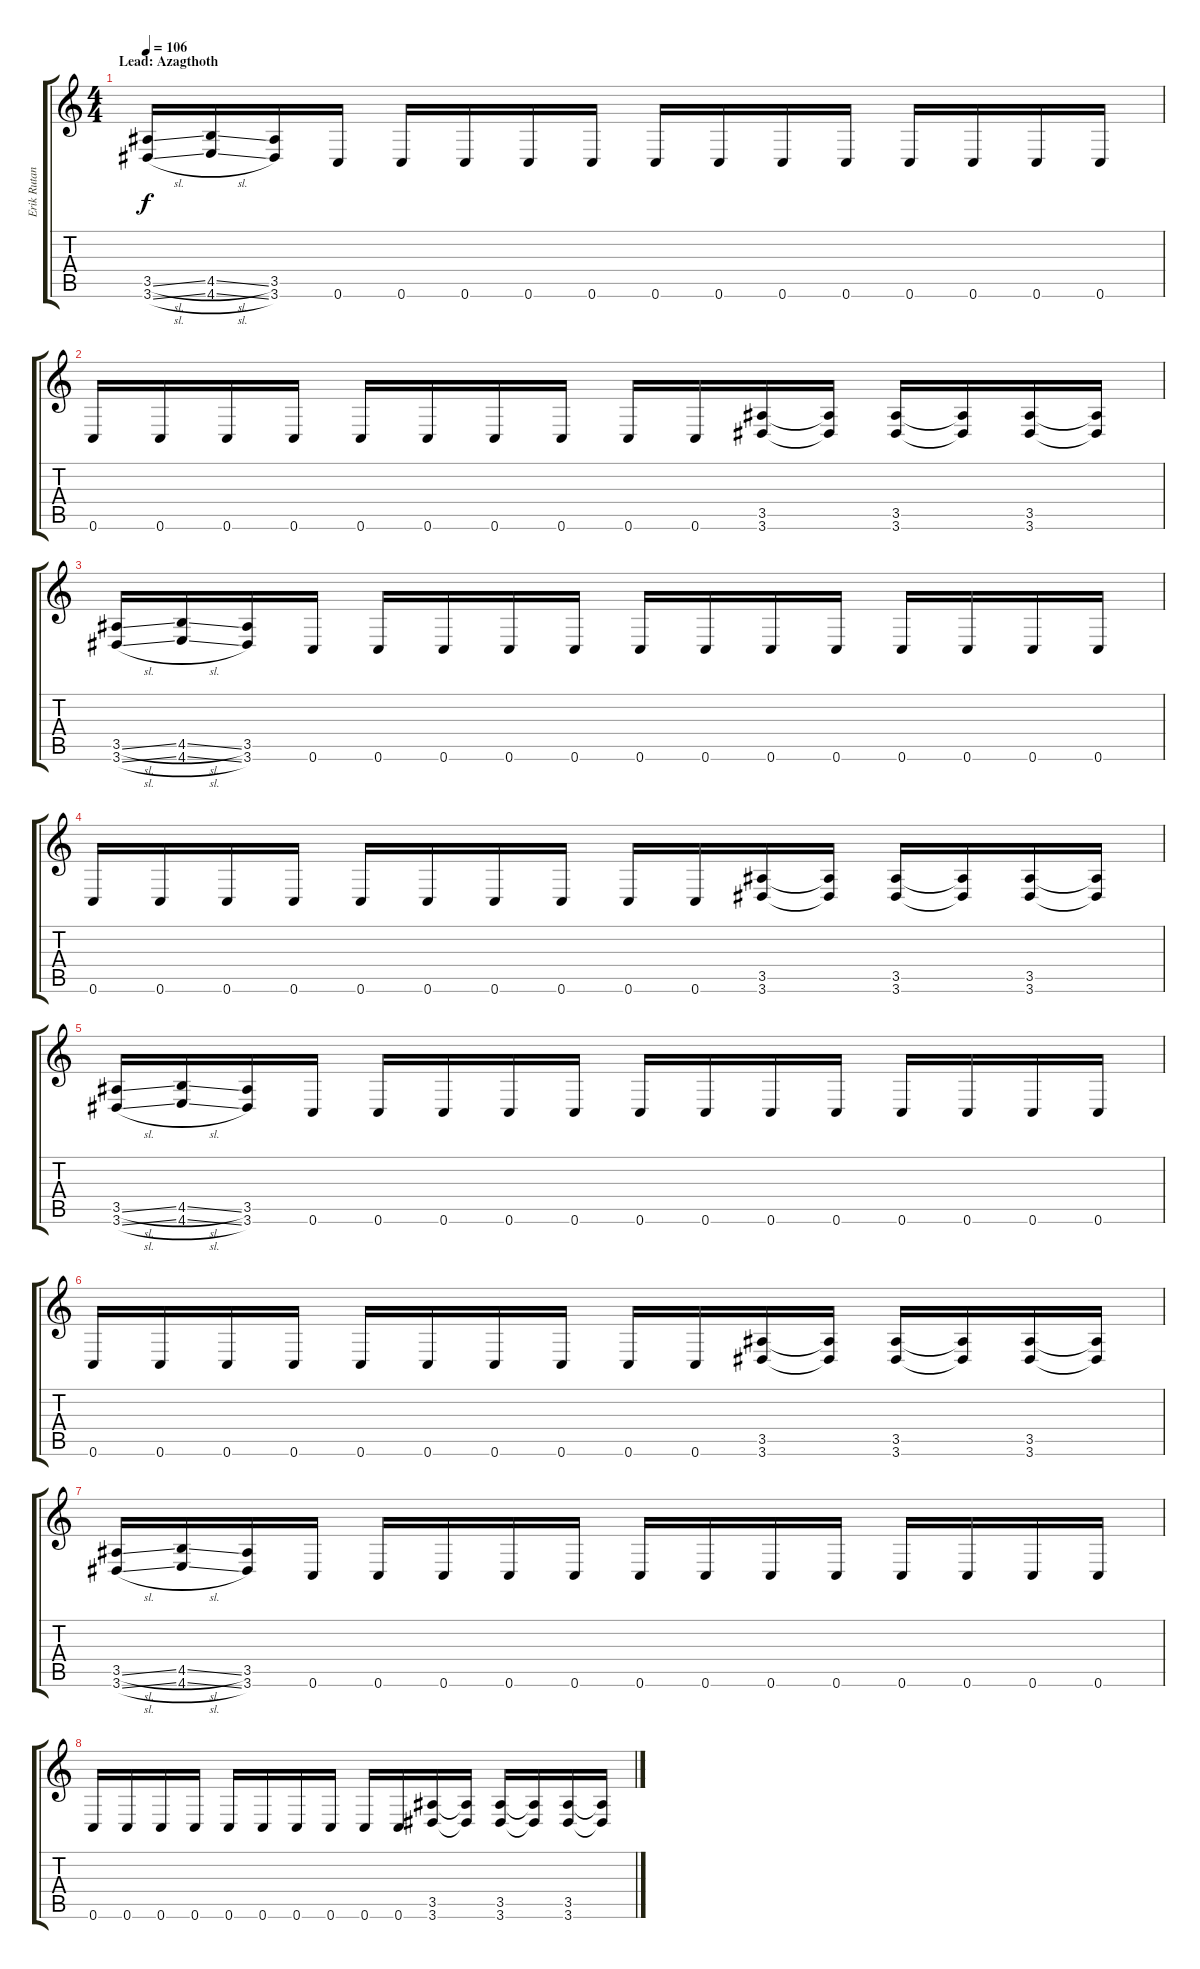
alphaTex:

\track ("Erik Rutan" "Erik Rutan") {instrument distortionguitar}
\staff {score tabs}
\tuning (D4 A3 F3 C3 G2 C2) {hide}
\ts (4 4)
\section ("" "Lead: Azagthoth")
\tempo 106
\clef g2
\ks c
(3.5{sl} 3.6{sl}).16{dy f} (4.5{sl} 4.6{sl}).16 (3.5 3.6).16 0.6.16 0.6.16 0.6.16 0.6.16 0.6.16 0.6.16 0.6.16 0.6.16 0.6.16 0.6.16 0.6.16 0.6.16 0.6.16 |
0.6.16 0.6.16 0.6.16 0.6.16 0.6.16 0.6.16 0.6.16 0.6.16 0.6.16 0.6.16 (3.5 3.6).16 (3.5{t} 3.6{t}).16 (3.5 3.6).16 (3.5{t} 3.6{t}).16 (3.5 3.6).16 (3.5{t} 3.6{t}).16 |
(3.5{sl} 3.6{sl}).16 (4.5{sl} 4.6{sl}).16 (3.5 3.6).16 0.6.16 0.6.16 0.6.16 0.6.16 0.6.16 0.6.16 0.6.16 0.6.16 0.6.16 0.6.16 0.6.16 0.6.16 0.6.16 |
0.6.16 0.6.16 0.6.16 0.6.16 0.6.16 0.6.16 0.6.16 0.6.16 0.6.16 0.6.16 (3.5 3.6).16 (3.5{t} 3.6{t}).16 (3.5 3.6).16 (3.5{t} 3.6{t}).16 (3.5 3.6).16 (3.5{t} 3.6{t}).16 |
(3.5{sl} 3.6{sl}).16 (4.5{sl} 4.6{sl}).16 (3.5 3.6).16 0.6.16 0.6.16 0.6.16 0.6.16 0.6.16 0.6.16 0.6.16 0.6.16 0.6.16 0.6.16 0.6.16 0.6.16 0.6.16 |
0.6.16 0.6.16 0.6.16 0.6.16 0.6.16 0.6.16 0.6.16 0.6.16 0.6.16 0.6.16 (3.5 3.6).16 (3.5{t} 3.6{t}).16 (3.5 3.6).16 (3.5{t} 3.6{t}).16 (3.5 3.6).16 (3.5{t} 3.6{t}).16 |
(3.5{sl} 3.6{sl}).16 (4.5{sl} 4.6{sl}).16 (3.5 3.6).16 0.6.16 0.6.16 0.6.16 0.6.16 0.6.16 0.6.16 0.6.16 0.6.16 0.6.16 0.6.16 0.6.16 0.6.16 0.6.16 |
0.6.16 0.6.16 0.6.16 0.6.16 0.6.16 0.6.16 0.6.16 0.6.16 0.6.16 0.6.16 (3.5 3.6).16 (3.5{t} 3.6{t}).16 (3.5 3.6).16 (3.5{t} 3.6{t}).16 (3.5 3.6).16 (3.5{t} 3.6{t}).16
